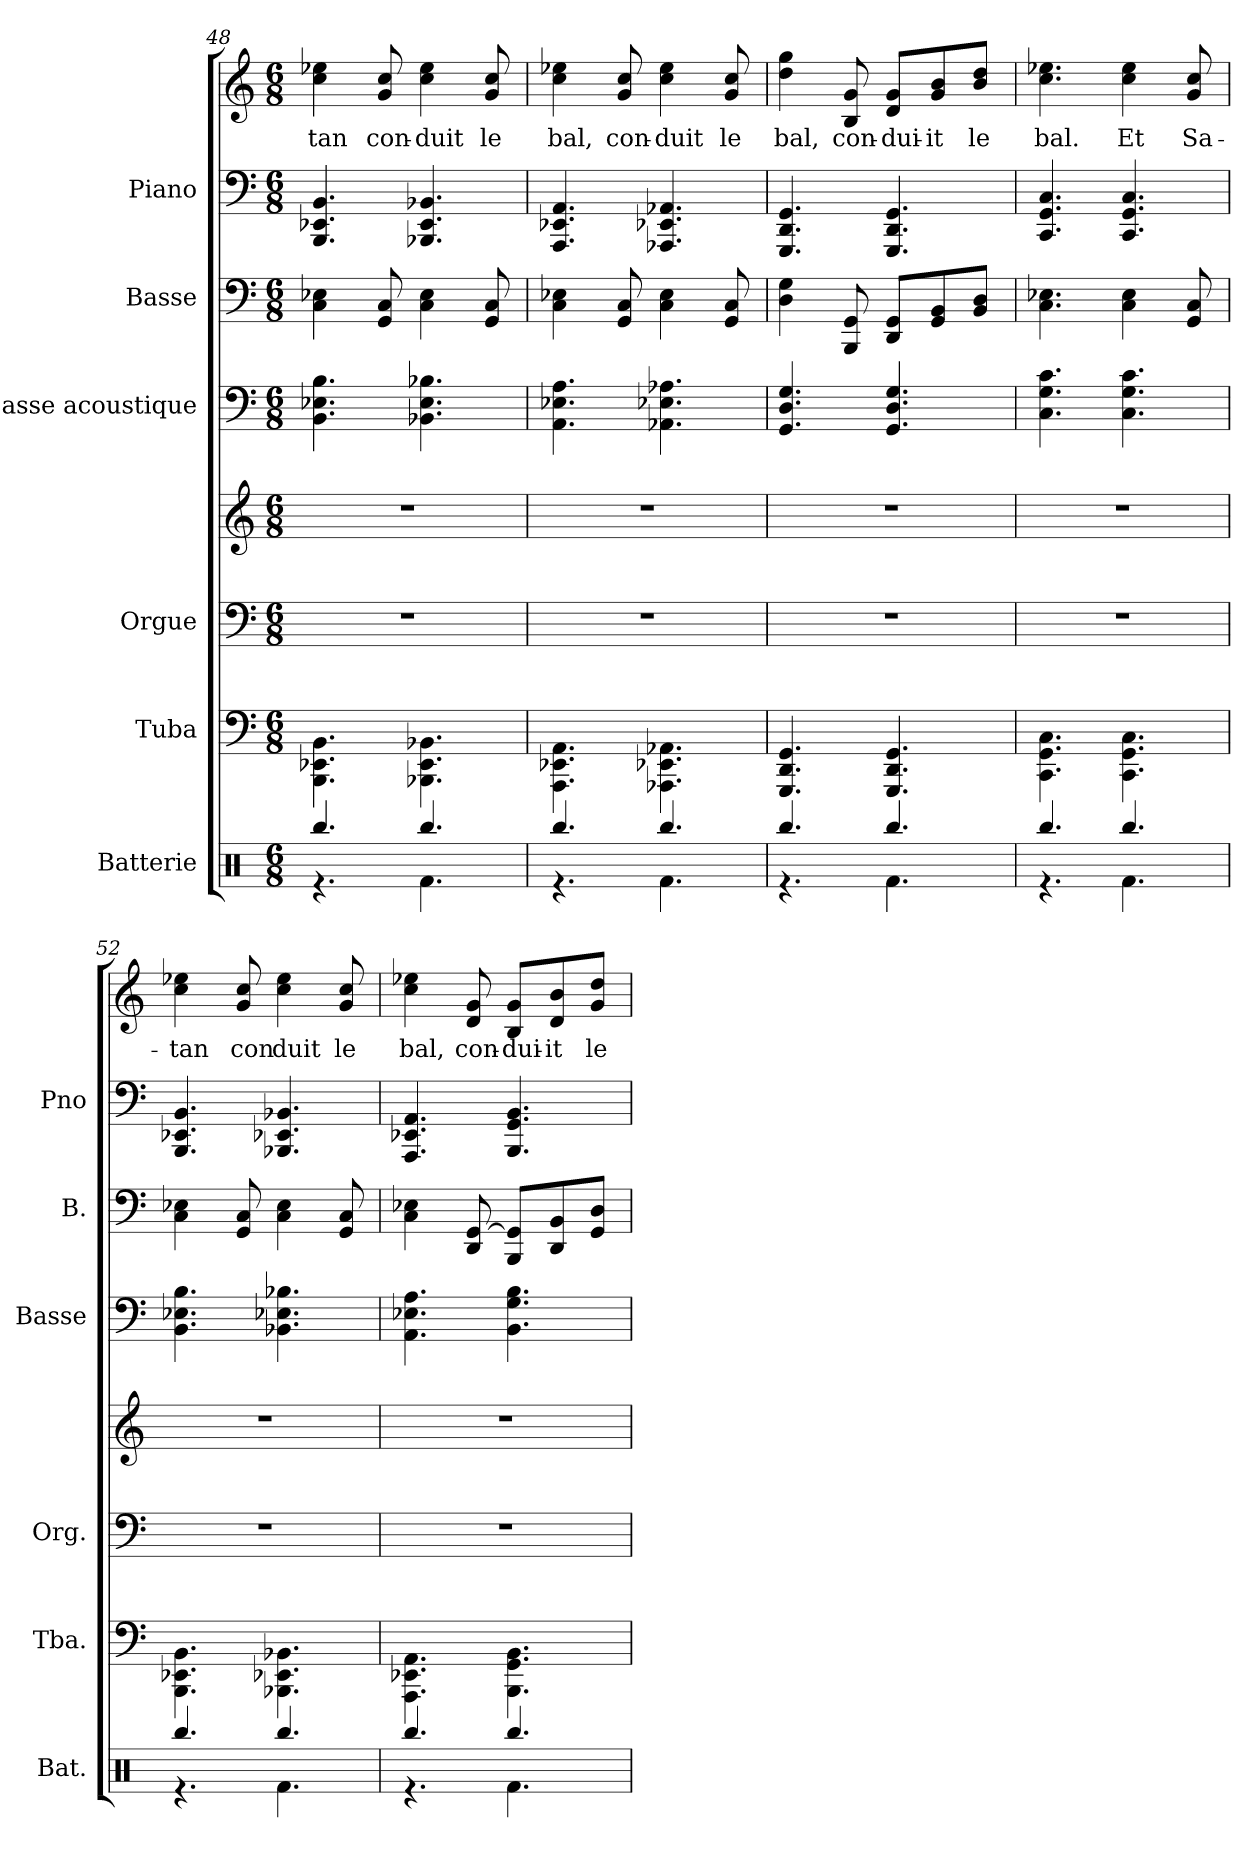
**kern	**kern	**kern	**kern	**kern	**kern	**kern	**kern	**text
*part6	*part5	*part4	*part4	*part3	*part2	*part1	*part1	*part1
*staff8	*staff7	*staff6	*staff5	*staff4	*staff3	*staff2	*staff1	*staff1
*I"Batterie	*I"Tuba	*I"Orgue	*	*I"Basse acoustique	*I"Basse	*I"Piano	*	*
*I'Bat.	*I'Tba.	*I'Org.	*	*I'Basse	*I'B.	*I'Pno	*	*
!!LO:LB:g=z
*clefX	*clefF4	*clefF4	*clefG2	*clefF4	*clefF4	*clefF4	*clefG2	*
*	*	*	*	*ITrd7c12	*	*	*	*
*k[]	*k[]	*k[]	*k[]	*k[]	*k[]	*k[]	*k[]	*
*M6/8	*M6/8	*M6/8	*M6/8	*M6/8	*M6/8	*M6/8	*M6/8	*
=48	=48	=48	=48	=48	=48	=48	=48	=48
*^	*	*	*	*	*	*	*	*
!	!	!	!	!	!	!	!	!	!LO:LY:b
4.Rbb/	4.r	4.BBB\ 4.EE-X\ 4.BB\	2.r	2.r	4.BBB\ 4.EE-X\ 4.BB\	4C\ 4E-X\	4.BBB/ 4.EE-X/ 4.BB/	4cc\ 4ee-X\	tan
!	!	!	!	!	!	!	!	!	!LO:LY:b
.	.	.	.	.	.	8GG/ 8C/	.	8g/ 8cc/	con-
!	!	!	!	!	!	!	!	!	!LO:LY:b
4.Rbb/	4.Rf\	4.BBB-X\ 4.EE-\ 4.BB-X\	.	.	4.BBB-X\ 4.EE-\ 4.BB-X\	4C\ 4E-\	4.BBB-X/ 4.EE-/ 4.BB-X/	4cc\ 4ee-\	-duit
!	!	!	!	!	!	!	!	!	!LO:LY:b
.	.	.	.	.	.	8GG/ 8C/	.	8g/ 8cc/	le
=49	=49	=49	=49	=49	=49	=49	=49	=49	=49
!	!	!	!	!	!	!	!	!	!LO:LY:b
4.Rbb/	4.r	4.AAA\ 4.EE-X\ 4.AA\	2.r	2.r	4.AAA\ 4.EE-X\ 4.AA\	4C\ 4E-X\	4.AAA/ 4.EE-X/ 4.AA/	4cc\ 4ee-X\	bal,
!	!	!	!	!	!	!	!	!	!LO:LY:b
.	.	.	.	.	.	8GG/ 8C/	.	8g/ 8cc/	con-
!	!	!	!	!	!	!	!	!	!LO:LY:b
4.Rbb/	4.Rf\	4.AAA-X\ 4.EE-X\ 4.AA-X\	.	.	4.AAA-X\ 4.EE-X\ 4.AA-X\	4C\ 4E-\	4.AAA-X/ 4.EE-X/ 4.AA-X/	4cc\ 4ee-\	-duit
!	!	!	!	!	!	!	!	!	!LO:LY:b
.	.	.	.	.	.	8GG/ 8C/	.	8g/ 8cc/	le
=50	=50	=50	=50	=50	=50	=50	=50	=50	=50
!	!	!	!	!	!	!	!	!	!LO:LY:b
4.Rbb/	4.r	4.GGG/ 4.DD/ 4.GG/	2.r	2.r	4.GGG/ 4.DD/ 4.GG/	4D\ 4G\	4.GGG/ 4.DD/ 4.GG/	4dd\ 4gg\	bal,
!	!	!	!	!	!	!	!	!	!LO:LY:b
.	.	.	.	.	.	8BBB/ 8GG/	.	8B/ 8g/	con-
!	!	!	!	!	!	!	!	!	!LO:LY:b
4.Rbb/	4.Rf\	4.GGG/ 4.DD/ 4.GG/	.	.	4.GGG/ 4.DD/ 4.GG/	8DD/ 8GG/L	4.GGG/ 4.DD/ 4.GG/	8d/ 8g/L	-dui-
!	!	!	!	!	!	!	!	!	!LO:LY:b
.	.	.	.	.	.	8GG/ 8BB/	.	8g/ 8b/	-it
!	!	!	!	!	!	!	!	!	!LO:LY:b
.	.	.	.	.	.	8BB/ 8D/J	.	8b/ 8dd/J	le
=51	=51	=51	=51	=51	=51	=51	=51	=51	=51
!	!	!	!	!	!	!	!	!	!LO:LY:b
4.Rbb/	4.r	4.CC\ 4.GG\ 4.C\	2.r	2.r	4.CC\ 4.GG\ 4.C\	4.C\ 4.E-X\	4.CC/ 4.GG/ 4.C/	4.cc\ 4.ee-X\	bal.
!	!	!	!	!	!	!	!	!	!LO:LY:b
4.Rbb/	4.Rf\	4.CC\ 4.GG\ 4.C\	.	.	4.CC\ 4.GG\ 4.C\	4C\ 4E-\	4.CC/ 4.GG/ 4.C/	4cc\ 4ee-\	Et
!	!	!	!	!	!	!	!	!	!LO:LY:b
.	.	.	.	.	.	8GG/ 8C/	.	8g/ 8cc/	Sa-
!!LO:LB:g=z
=52	=52	=52	=52	=52	=52	=52	=52	=52	=52
!	!	!	!	!	!	!	!	!	!LO:LY:b
4.Rbb/	4.r	4.BBB\ 4.EE-X\ 4.BB\	2.r	2.r	4.BBB\ 4.EE-X\ 4.BB\	4C\ 4E-X\	4.BBB/ 4.EE-X/ 4.BB/	4cc\ 4ee-X\	-tan
!	!	!	!	!	!	!	!	!	!LO:LY:b
.	.	.	.	.	.	8GG/ 8C/	.	8g/ 8cc/	con
!	!	!	!	!	!	!	!	!	!LO:LY:b
4.Rbb/	4.Rf\	4.BBB-X\ 4.EE-X\ 4.BB-X\	.	.	4.BBB-X\ 4.EE-X\ 4.BB-X\	4C\ 4E-\	4.BBB-X/ 4.EE-X/ 4.BB-X/	4cc\ 4ee-\	duit
!	!	!	!	!	!	!	!	!	!LO:LY:b
.	.	.	.	.	.	8GG/ 8C/	.	8g/ 8cc/	le
=53	=53	=53	=53	=53	=53	=53	=53	=53	=53
!	!	!	!	!	!	!	!	!	!LO:LY:b
4.Rbb/	4.r	4.AAA\ 4.EE-X\ 4.AA\	2.r	2.r	4.AAA\ 4.EE-X\ 4.AA\	4C\ 4E-X\	4.AAA/ 4.EE-X/ 4.AA/	4cc\ 4ee-X\	bal,
!	!	!	!	!	!	!	!	!	!LO:LY:b
.	.	.	.	.	.	8DD/ [8GG/	.	8d/ 8g/	con-
!	!	!	!	!	!	!	!	!	!LO:LY:b
4.Rbb/	4.Rf\	4.BBB\ 4.GG\ 4.BB\	.	.	4.BBB\ 4.GG\ 4.BB\	8BBB/ 8GG]/L	4.BBB/ 4.GG/ 4.BB/	8B/ 8g/L	-dui-
!	!	!	!	!	!	!	!	!	!LO:LY:b
.	.	.	.	.	.	8DD/ 8BB/	.	8d/ 8b/	-it
!	!	!	!	!	!	!	!	!	!LO:LY:b
.	.	.	.	.	.	8GG/ 8D/J	.	8g/ 8dd/J	le
*v	*v	*	*	*	*	*	*	*	*
=	=	=	=	=	=	=	=	=
*-	*-	*-	*-	*-	*-	*-	*-	*-
